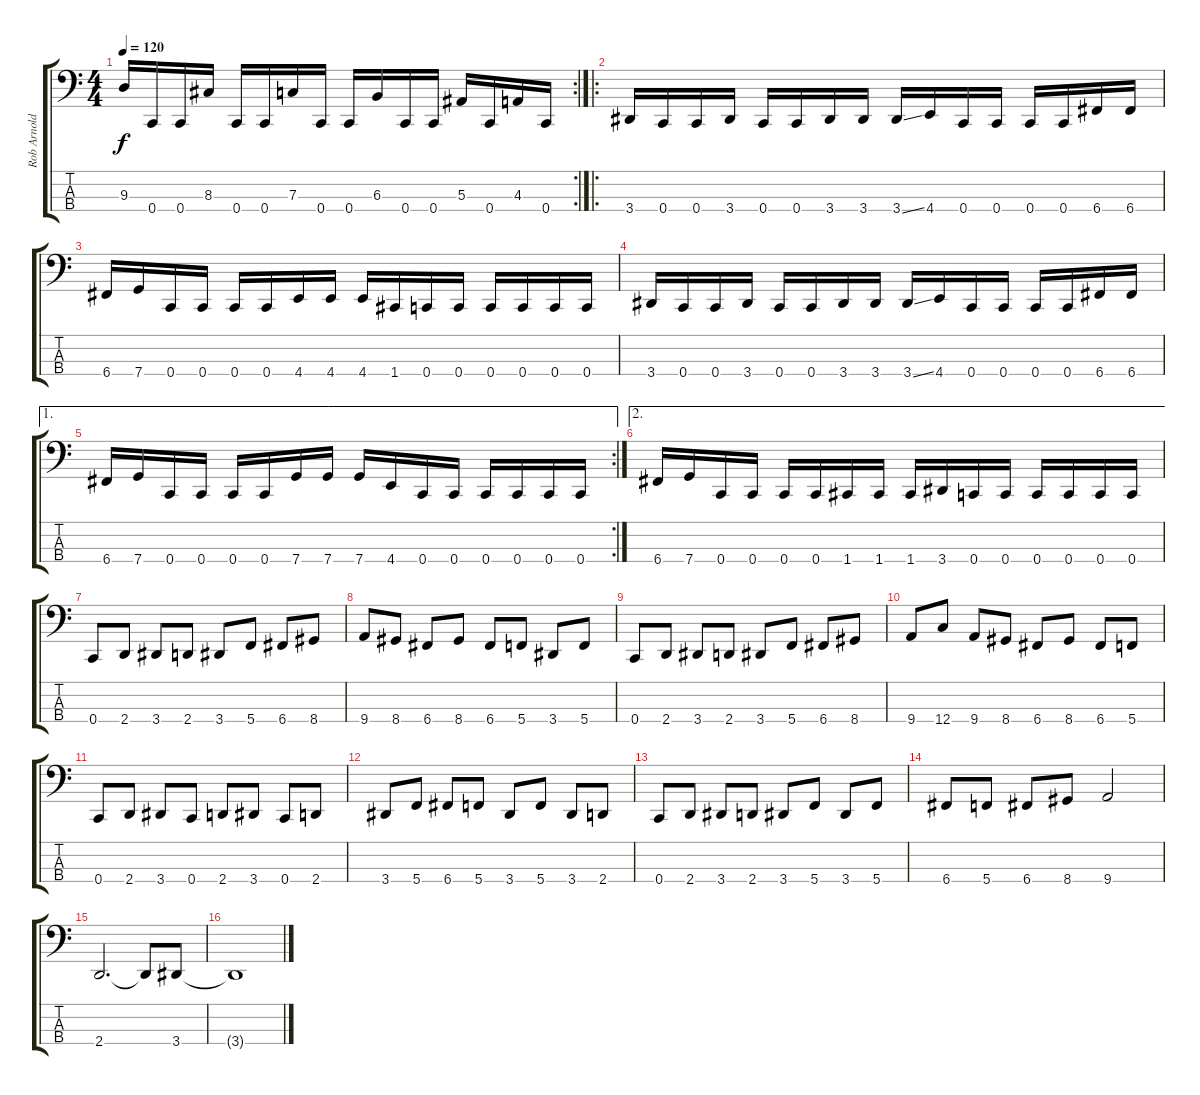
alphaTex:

\track ("Rob Arnold" "Rob Arnold") {instrument electricbassfinger}
\staff {score tabs}
\tuning (Eb2 Bb1 F1 C1) {hide}
\rc 2
\ts (4 4)
\tempo 120
\clef f4
\ks c
9.3.16{dy f} 0.4.16 0.4.16 8.3.16 0.4.16 0.4.16 7.3.16 0.4.16 0.4.16 6.3.16 0.4.16 0.4.16 5.3.16 0.4.16 4.3.16 0.4.16 |
\ro
3.4.16 0.4.16 0.4.16 3.4.16 0.4.16 0.4.16 3.4.16 3.4.16 3.4{ss}.16 4.4.16 0.4.16 0.4.16 0.4.16 0.4.16 6.4.16 6.4.16 |
6.4.16 7.4.16 0.4.16 0.4.16 0.4.16 0.4.16 4.4.16 4.4.16 4.4.16 1.4.16 0.4.16 0.4.16 0.4.16 0.4.16 0.4.16 0.4.16 |
3.4.16 0.4.16 0.4.16 3.4.16 0.4.16 0.4.16 3.4.16 3.4.16 3.4{ss}.16 4.4.16 0.4.16 0.4.16 0.4.16 0.4.16 6.4.16 6.4.16 |
\ae 1
\rc 2
6.4.16 7.4.16 0.4.16 0.4.16 0.4.16 0.4.16 7.4.16 7.4.16 7.4.16 4.4.16 0.4.16 0.4.16 0.4.16 0.4.16 0.4.16 0.4.16 |
\ae 2
6.4.16 7.4.16 0.4.16 0.4.16 0.4.16 0.4.16 1.4.16 1.4.16 1.4.16 3.4.16 0.4.16 0.4.16 0.4.16 0.4.16 0.4.16 0.4.16 |
0.4.8 2.4.8 3.4.8 2.4.8 3.4.8 5.4.8 6.4.8 8.4.8 |
9.4.8 8.4.8 6.4.8 8.4.8 6.4.8 5.4.8 3.4.8 5.4.8 |
0.4.8 2.4.8 3.4.8 2.4.8 3.4.8 5.4.8 6.4.8 8.4.8 |
9.4.8 12.4.8 9.4.8 8.4.8 6.4.8 8.4.8 6.4.8 5.4.8 |
0.4.8 2.4.8 3.4.8 0.4.8 2.4.8 3.4.8 0.4.8 2.4.8 |
3.4.8 5.4.8 6.4.8 5.4.8 3.4.8 5.4.8 3.4.8 2.4.8 |
0.4.8 2.4.8 3.4.8 2.4.8 3.4.8 5.4.8 3.4.8 5.4.8 |
6.4.8 5.4.8 6.4.8 8.4.8 9.4.2 |
2.4.2{d} 2.4{t}.8 3.4.8 |
3.4{t}.1
